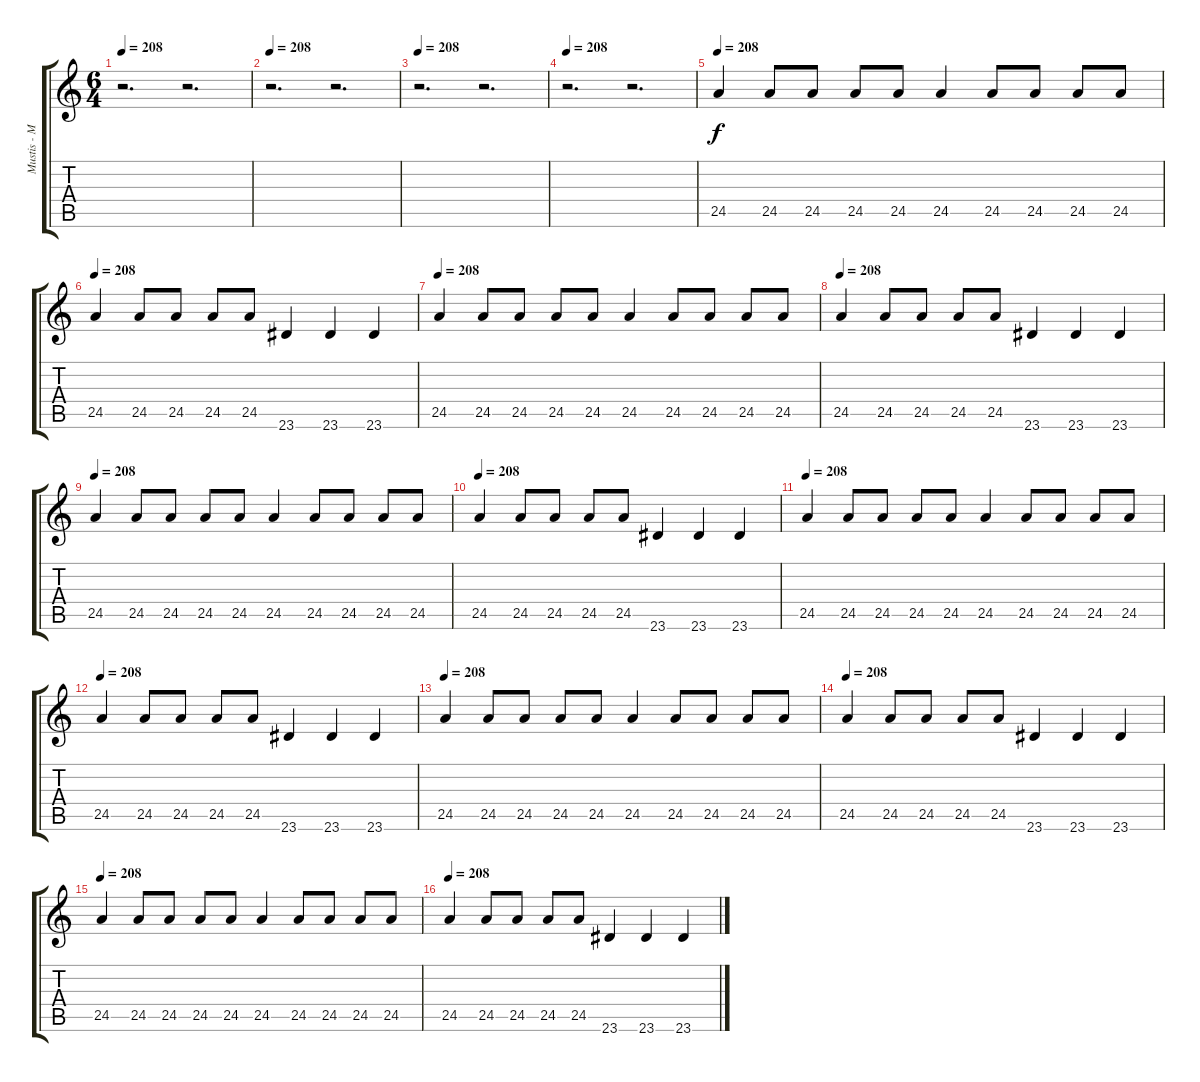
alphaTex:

\track ("Mustis - Music Box" "Mustis - M") {instrument musicbox}
\staff {score tabs}
\tuning (E4 B3 G3 D3 A2 E2) {hide}
\ts (6 4)
\tempo 208
\clef g2
\ks c
r.2{d dy ff} r.2{d} |
\tempo 208
r.2{d} r.2{d} |
\tempo 208
r.2{d} r.2{d} |
\tempo 208
r.2{d} r.2{d} |
\tempo 208
24.5.4{dy f} 24.5.8 24.5.8 24.5.8 24.5.8 24.5.4 24.5.8 24.5.8 24.5.8 24.5.8 |
\tempo 208
24.5.4 24.5.8 24.5.8 24.5.8 24.5.8 23.6.4 23.6.4 23.6.4 |
\tempo 208
24.5.4 24.5.8 24.5.8 24.5.8 24.5.8 24.5.4 24.5.8 24.5.8 24.5.8 24.5.8 |
\tempo 208
24.5.4 24.5.8 24.5.8 24.5.8 24.5.8 23.6.4 23.6.4 23.6.4 |
\tempo 208
24.5.4 24.5.8 24.5.8 24.5.8 24.5.8 24.5.4 24.5.8 24.5.8 24.5.8 24.5.8 |
\tempo 208
24.5.4 24.5.8 24.5.8 24.5.8 24.5.8 23.6.4 23.6.4 23.6.4 |
\tempo 208
24.5.4 24.5.8 24.5.8 24.5.8 24.5.8 24.5.4 24.5.8 24.5.8 24.5.8 24.5.8 |
\tempo 208
24.5.4 24.5.8 24.5.8 24.5.8 24.5.8 23.6.4 23.6.4 23.6.4 |
\tempo 208
24.5.4 24.5.8 24.5.8 24.5.8 24.5.8 24.5.4 24.5.8 24.5.8 24.5.8 24.5.8 |
\tempo 208
24.5.4 24.5.8 24.5.8 24.5.8 24.5.8 23.6.4 23.6.4 23.6.4 |
\tempo 208
24.5.4 24.5.8 24.5.8 24.5.8 24.5.8 24.5.4 24.5.8 24.5.8 24.5.8 24.5.8 |
\tempo 208
24.5.4 24.5.8 24.5.8 24.5.8 24.5.8 23.6.4 23.6.4 23.6.4
